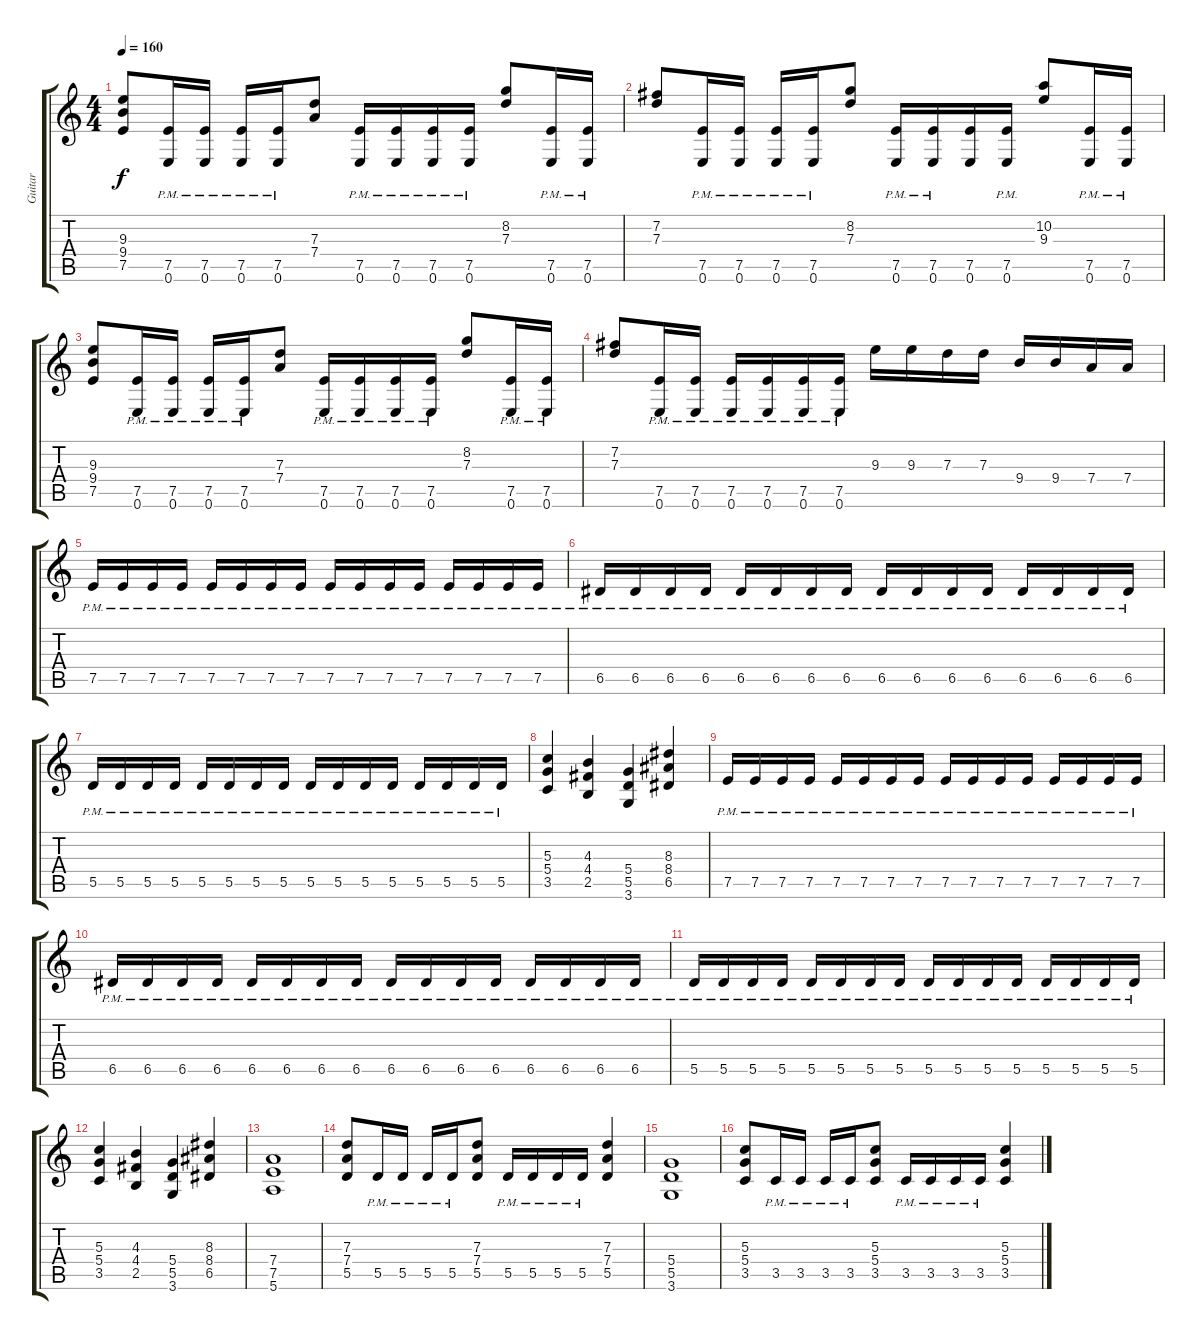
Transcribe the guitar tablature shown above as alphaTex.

\track ("Guitar" "Guitar") {instrument overdrivenguitar}
\staff {score tabs}
\tuning (E4 B3 G3 D3 A2 E2) {hide}
\ts (4 4)
\tempo 160
\clef g2
\ks c
(9.3 9.4 7.5).8{dy f} (7.5{pm} 0.6{pm}).16 (7.5{pm} 0.6{pm}).16 (7.5{pm} 0.6{pm}).16 (7.5{pm} 0.6{pm}).16 (7.3 7.4).8 (7.5{pm} 0.6{pm}).16 (7.5{pm} 0.6{pm}).16 (7.5{pm} 0.6{pm}).16 (7.5{pm} 0.6{pm}).16 (8.2 7.3).8 (7.5{pm} 0.6{pm}).16 (7.5{pm} 0.6{pm}).16 |
(7.2 7.3).8 (7.5{pm} 0.6{pm}).16 (7.5{pm} 0.6{pm}).16 (7.5{pm} 0.6{pm}).16 (7.5{pm} 0.6{pm}).16 (8.2 7.3).8 (7.5{pm} 0.6{pm}).16 (7.5{pm} 0.6{pm}).16 (7.5 0.6).16 (7.5{pm} 0.6{pm}).16 (10.2 9.3).8 (7.5{pm} 0.6{pm}).16 (7.5{pm} 0.6{pm}).16 |
(9.3 9.4 7.5).8 (7.5{pm} 0.6{pm}).16 (7.5{pm} 0.6{pm}).16 (7.5{pm} 0.6{pm}).16 (7.5{pm} 0.6{pm}).16 (7.3 7.4).8 (7.5{pm} 0.6{pm}).16 (7.5{pm} 0.6{pm}).16 (7.5{pm} 0.6{pm}).16 (7.5{pm} 0.6{pm}).16 (8.2 7.3).8 (7.5{pm} 0.6{pm}).16 (7.5{pm} 0.6{pm}).16 |
(7.2 7.3).8 (7.5{pm} 0.6{pm}).16 (7.5{pm} 0.6{pm}).16 (7.5{pm} 0.6{pm}).16 (7.5{pm} 0.6{pm}).16 (7.5{pm} 0.6{pm}).16 (7.5{pm} 0.6{pm}).16 9.3.16 9.3.16 7.3.16 7.3.16 9.4.16 9.4.16 7.4.16 7.4.16 |
7.5{pm}.16 7.5{pm}.16 7.5{pm}.16 7.5{pm}.16 7.5{pm}.16 7.5{pm}.16 7.5{pm}.16 7.5{pm}.16 7.5{pm}.16 7.5{pm}.16 7.5{pm}.16 7.5{pm}.16 7.5{pm}.16 7.5{pm}.16 7.5{pm}.16 7.5{pm}.16 |
6.5{pm}.16 6.5{pm}.16 6.5{pm}.16 6.5{pm}.16 6.5{pm}.16 6.5{pm}.16 6.5{pm}.16 6.5{pm}.16 6.5{pm}.16 6.5{pm}.16 6.5{pm}.16 6.5{pm}.16 6.5{pm}.16 6.5{pm}.16 6.5{pm}.16 6.5{pm}.16 |
5.5{pm}.16 5.5{pm}.16 5.5{pm}.16 5.5{pm}.16 5.5{pm}.16 5.5{pm}.16 5.5{pm}.16 5.5{pm}.16 5.5{pm}.16 5.5{pm}.16 5.5{pm}.16 5.5{pm}.16 5.5{pm}.16 5.5{pm}.16 5.5{pm}.16 5.5{pm}.16 |
(5.3 5.4 3.5).4 (4.3 4.4 2.5).4 (5.4 5.5 3.6).4 (8.3 8.4 6.5).4 |
7.5{pm}.16 7.5{pm}.16 7.5{pm}.16 7.5{pm}.16 7.5{pm}.16 7.5{pm}.16 7.5{pm}.16 7.5{pm}.16 7.5{pm}.16 7.5{pm}.16 7.5{pm}.16 7.5{pm}.16 7.5{pm}.16 7.5{pm}.16 7.5{pm}.16 7.5{pm}.16 |
6.5{pm}.16 6.5{pm}.16 6.5{pm}.16 6.5{pm}.16 6.5{pm}.16 6.5{pm}.16 6.5{pm}.16 6.5{pm}.16 6.5{pm}.16 6.5{pm}.16 6.5{pm}.16 6.5{pm}.16 6.5{pm}.16 6.5{pm}.16 6.5{pm}.16 6.5{pm}.16 |
5.5{pm}.16 5.5{pm}.16 5.5{pm}.16 5.5{pm}.16 5.5{pm}.16 5.5{pm}.16 5.5{pm}.16 5.5{pm}.16 5.5{pm}.16 5.5{pm}.16 5.5{pm}.16 5.5{pm}.16 5.5{pm}.16 5.5{pm}.16 5.5{pm}.16 5.5{pm}.16 |
(5.3 5.4 3.5).4 (4.3 4.4 2.5).4 (5.4 5.5 3.6).4 (8.3 8.4 6.5).4 |
(7.4 7.5 5.6).1 |
(7.3 7.4 5.5).8 5.5{pm}.16 5.5{pm}.16 5.5{pm}.16 5.5{pm}.16 (7.3 7.4 5.5).8 5.5{pm}.16 5.5{pm}.16 5.5{pm}.16 5.5{pm}.16 (7.3 7.4 5.5).4 |
(5.4 5.5 3.6).1 |
(5.3 5.4 3.5).8 3.5{pm}.16 3.5{pm}.16 3.5{pm}.16 3.5{pm}.16 (5.3 5.4 3.5).8 3.5{pm}.16 3.5{pm}.16 3.5{pm}.16 3.5{pm}.16 (5.3 5.4 3.5).4
